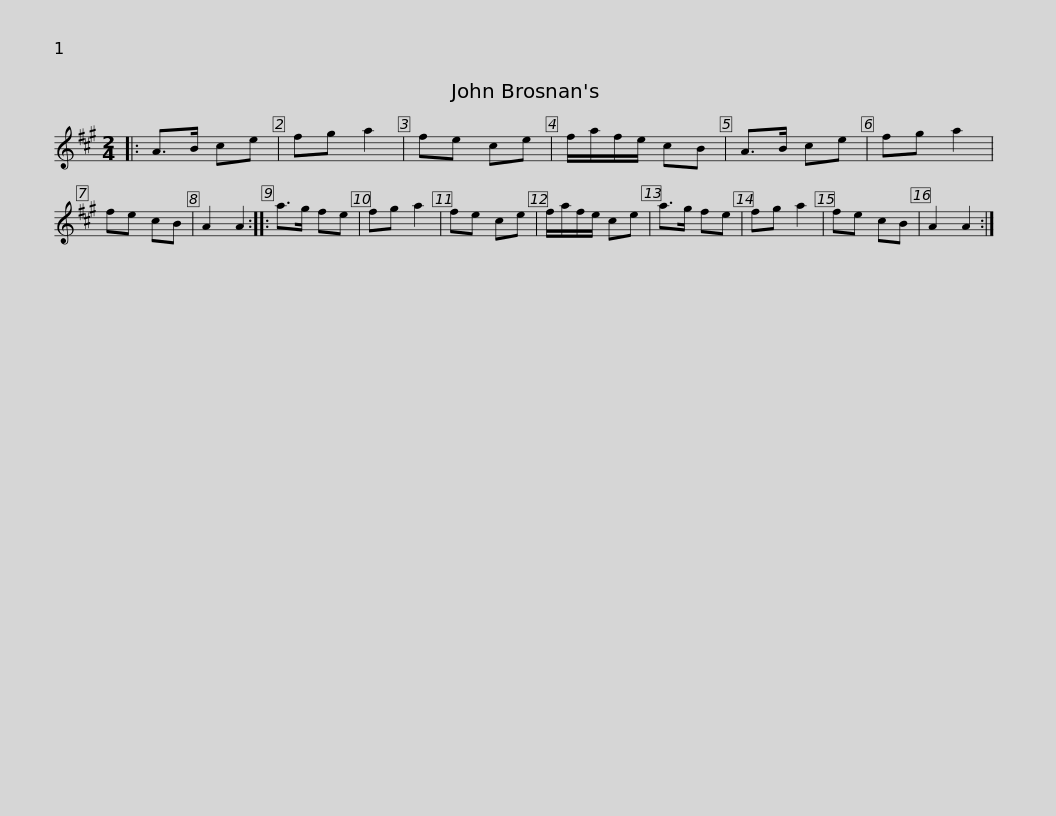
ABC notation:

X:1
L:1/8
M:2/4
I:linebreak $
K:A
V:1 treble
V:1
|: A>B ce | fg a2 | fe ce | f/a/f/e/ cB | A>B ce | %5
 fg a2 | fe cB | A2 A2 :: a>g fe | fg a2 |$ %10
 fe ce | f/a/f/e/ ce | a>g fe | fg a2 | fe cB | %15
 A2 A2 :| %16
